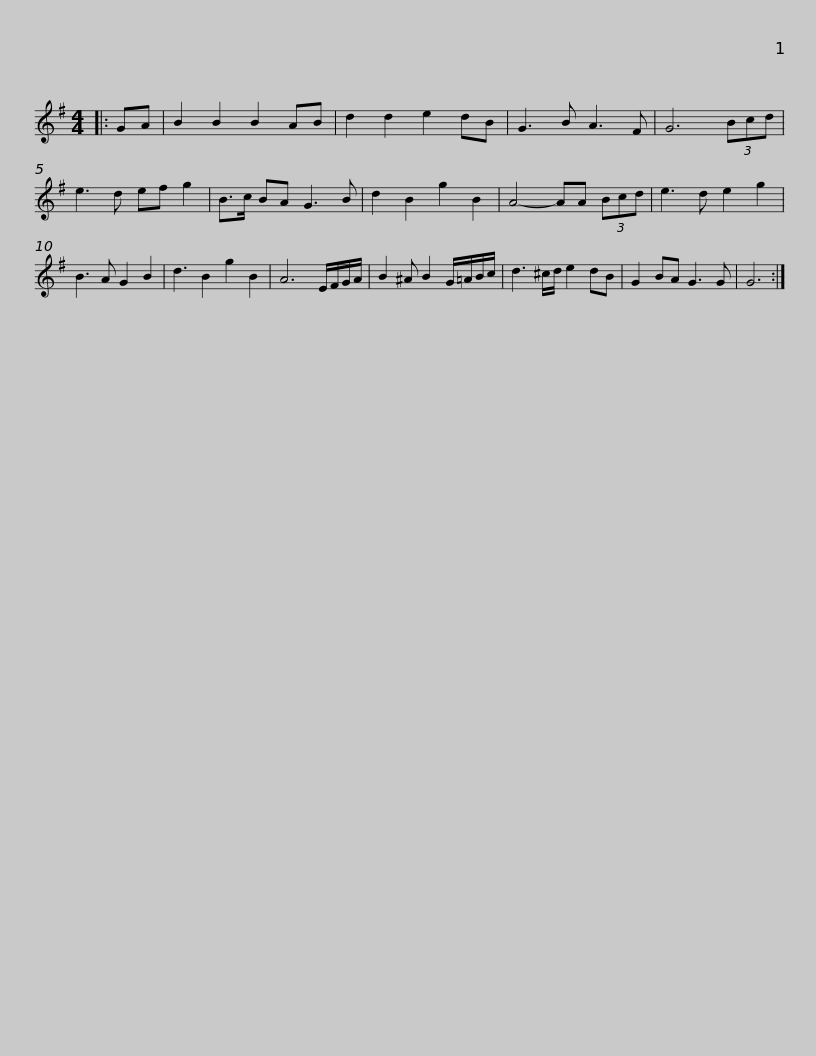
X:1
L:1/8
M:4/4
I:linebreak $
K:G
V:1 treble
V:1
|: GA | B2 B2 B2 AB | d2 d2 e2 dB | G3 B A3 F | G6 (3Bcd | %5
 e3 d ef g2 | B>c BA G3 B | d2 B2 g2 B2 |$ A4- AA (3Bcd | e3 d e2 g2 | %10
 B3 A G2 B2 | d3 B2 g2 B2 | A6 E/F/G/A/ | B2 ^A B2 G/=A/B/c/ | d3 ^c/d/ e2 dB |$ %15
 G2 BA G3 G | G6 :| %17
